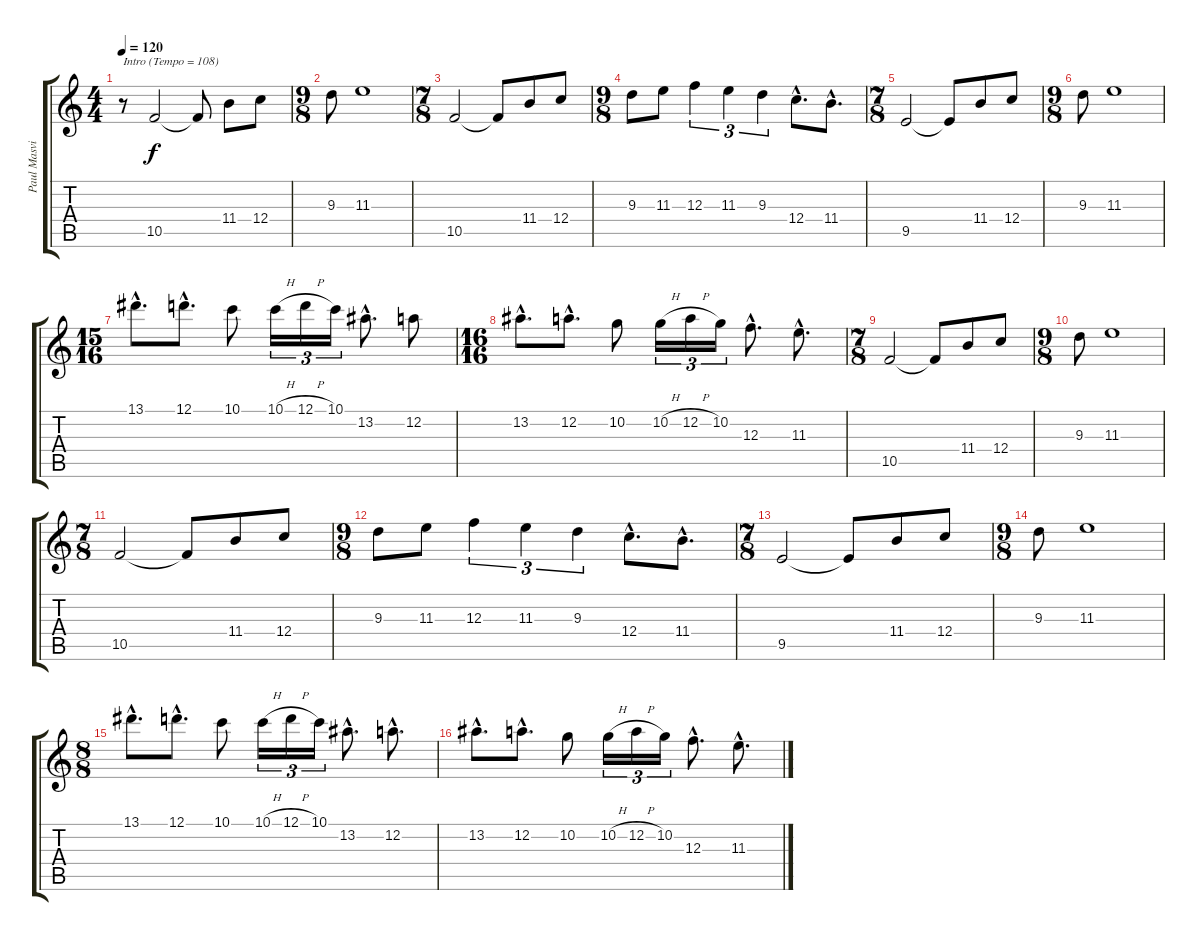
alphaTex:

\track ("Paul Masvidal" "Paul Masvi") {instrument distortionguitar}
\staff {score tabs}
\tuning (D4 A3 F3 C3 G2 D2) {hide}
\ts (4 4)
\tempo 120
\tempo 108
\tempo 120
\clef g2
\ks c
r.8{txt "Intro (Tempo = 108)" dy f volume 16 instrument electricguitarclean} 10.5.2 10.5{t}.8 11.4.8 12.4.8 |
\ts (9 8)
9.3.8 11.3.1 |
\ts (7 8)
10.5.2 10.5{t}.8 11.4.8 12.4.8 |
\ts (9 8)
9.3.8 11.3.8 12.3.4{tu (3 2)} 11.3.4{tu (3 2)} 9.3.4{tu (3 2)} 12.4{hac}.8{d} 11.4{hac}.8{d} |
\ts (7 8)
9.5.2 9.5{t}.8 11.4.8 12.4.8 |
\ts (9 8)
9.3.8 11.3.1 |
\ts (15 16)
13.1{hac}.8{d} 12.1{hac}.8{d} 10.1.8 10.1{h}.16{tu (3 2)} 12.1{h}.16{tu (3 2)} 10.1.16{tu (3 2)} 13.2{hac}.8{d} 12.2.8 |
\ts (16 16)
13.2{hac}.8{d} 12.2{hac}.8{d} 10.2.8 10.2{h}.16{tu (3 2)} 12.2{h}.16{tu (3 2)} 10.2.16{tu (3 2)} 12.3{hac}.8{d} 11.3{hac}.8{d} |
\ts (7 8)
10.5.2 10.5{t}.8 11.4.8 12.4.8 |
\ts (9 8)
9.3.8 11.3.1 |
\ts (7 8)
10.5.2 10.5{t}.8 11.4.8 12.4.8 |
\ts (9 8)
9.3.8 11.3.8 12.3.4{tu (3 2)} 11.3.4{tu (3 2)} 9.3.4{tu (3 2)} 12.4{hac}.8{d} 11.4{hac}.8{d} |
\ts (7 8)
9.5.2 9.5{t}.8 11.4.8 12.4.8 |
\ts (9 8)
9.3.8 11.3.1 |
\ts (8 8)
13.1{hac}.8{d} 12.1{hac}.8{d} 10.1.8 10.1{h}.16{tu (3 2)} 12.1{h}.16{tu (3 2)} 10.1.16{tu (3 2)} 13.2{hac}.8{d} 12.2{hac}.8{d} |
13.2{hac}.8{d} 12.2{hac}.8{d} 10.2.8 10.2{h}.16{tu (3 2)} 12.2{h}.16{tu (3 2)} 10.2.16{tu (3 2)} 12.3{hac}.8{d} 11.3{hac}.8{d}
